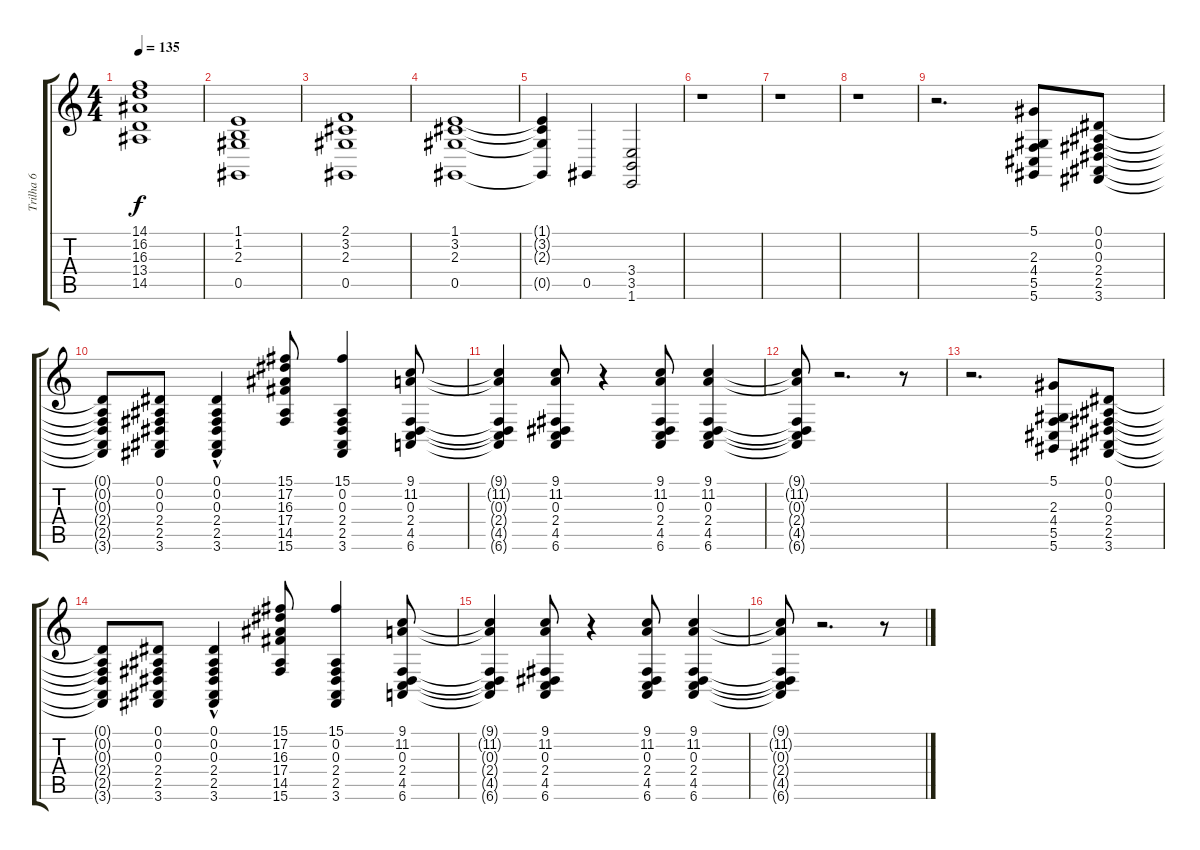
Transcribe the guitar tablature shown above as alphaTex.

\track ("Trilha 6" "Trilha 6") {instrument lead2sawtooth}
\staff {score tabs}
\tuning (Eb4 Bb3 Gb3 Db3 Ab2 Eb2) {hide}
\ts (4 4)
\tempo 135
\clef g2
\ks c
(14.1{t} 16.2{t} 16.3{t} 13.4{t} 14.5{t}).1{dy f} |
(1.1 1.2 2.3 0.5).1 |
(2.1 3.2 2.3 0.5).1 |
(1.1 3.2 2.3 0.5).1 |
(1.1{t} 3.2{t} 2.3{t} 0.5{t}).4 0.5.4 (3.4 3.5 1.6).2 |
r.1 |
r.1 |
r.1 |
r.2{d} (5.1 2.3 4.4 5.5 5.6).8 (0.1 0.2 0.3 2.4 2.5 3.6).8 |
(0.1{t} 0.2{t} 0.3{t} 2.4{t} 2.5{t} 3.6{t}).8 (0.1 0.2 0.3 2.4 2.5 3.6).8 (0.1 0.2 0.3 2.4{hac} 2.5{hac} 3.6{hac}).4 (15.1 17.2 16.3 17.4 14.5 15.6).8 (15.1 0.2 0.3 2.4 2.5 3.6).4 (9.1 11.2 0.3 2.4 4.5 6.6).8 |
(9.1{t} 11.2{t} 0.3{t} 2.4{t} 4.5{t} 6.6{t}).4 (9.1 11.2 0.3 2.4 4.5 6.6).8 r.4 (9.1 11.2 0.3 2.4 4.5 6.6).8 (9.1 11.2 0.3 2.4 4.5 6.6).4 |
(9.1{t} 11.2{t} 0.3{t} 2.4{t} 4.5{t} 6.6{t}).8 r.2{d} r.8 |
r.2{d} (5.1 2.3 4.4 5.5 5.6).8 (0.1 0.2 0.3 2.4 2.5 3.6).8 |
(0.1{t} 0.2{t} 0.3{t} 2.4{t} 2.5{t} 3.6{t}).8 (0.1 0.2 0.3 2.4 2.5 3.6).8 (0.1 0.2 0.3 2.4{hac} 2.5{hac} 3.6{hac}).4 (15.1 17.2 16.3 17.4 14.5 15.6).8 (15.1 0.2 0.3 2.4 2.5 3.6).4 (9.1 11.2 0.3 2.4 4.5 6.6).8 |
(9.1{t} 11.2{t} 0.3{t} 2.4{t} 4.5{t} 6.6{t}).4 (9.1 11.2 0.3 2.4 4.5 6.6).8 r.4 (9.1 11.2 0.3 2.4 4.5 6.6).8 (9.1 11.2 0.3 2.4 4.5 6.6).4 |
(9.1{t} 11.2{t} 0.3{t} 2.4{t} 4.5{t} 6.6{t}).8 r.2{d} r.8
